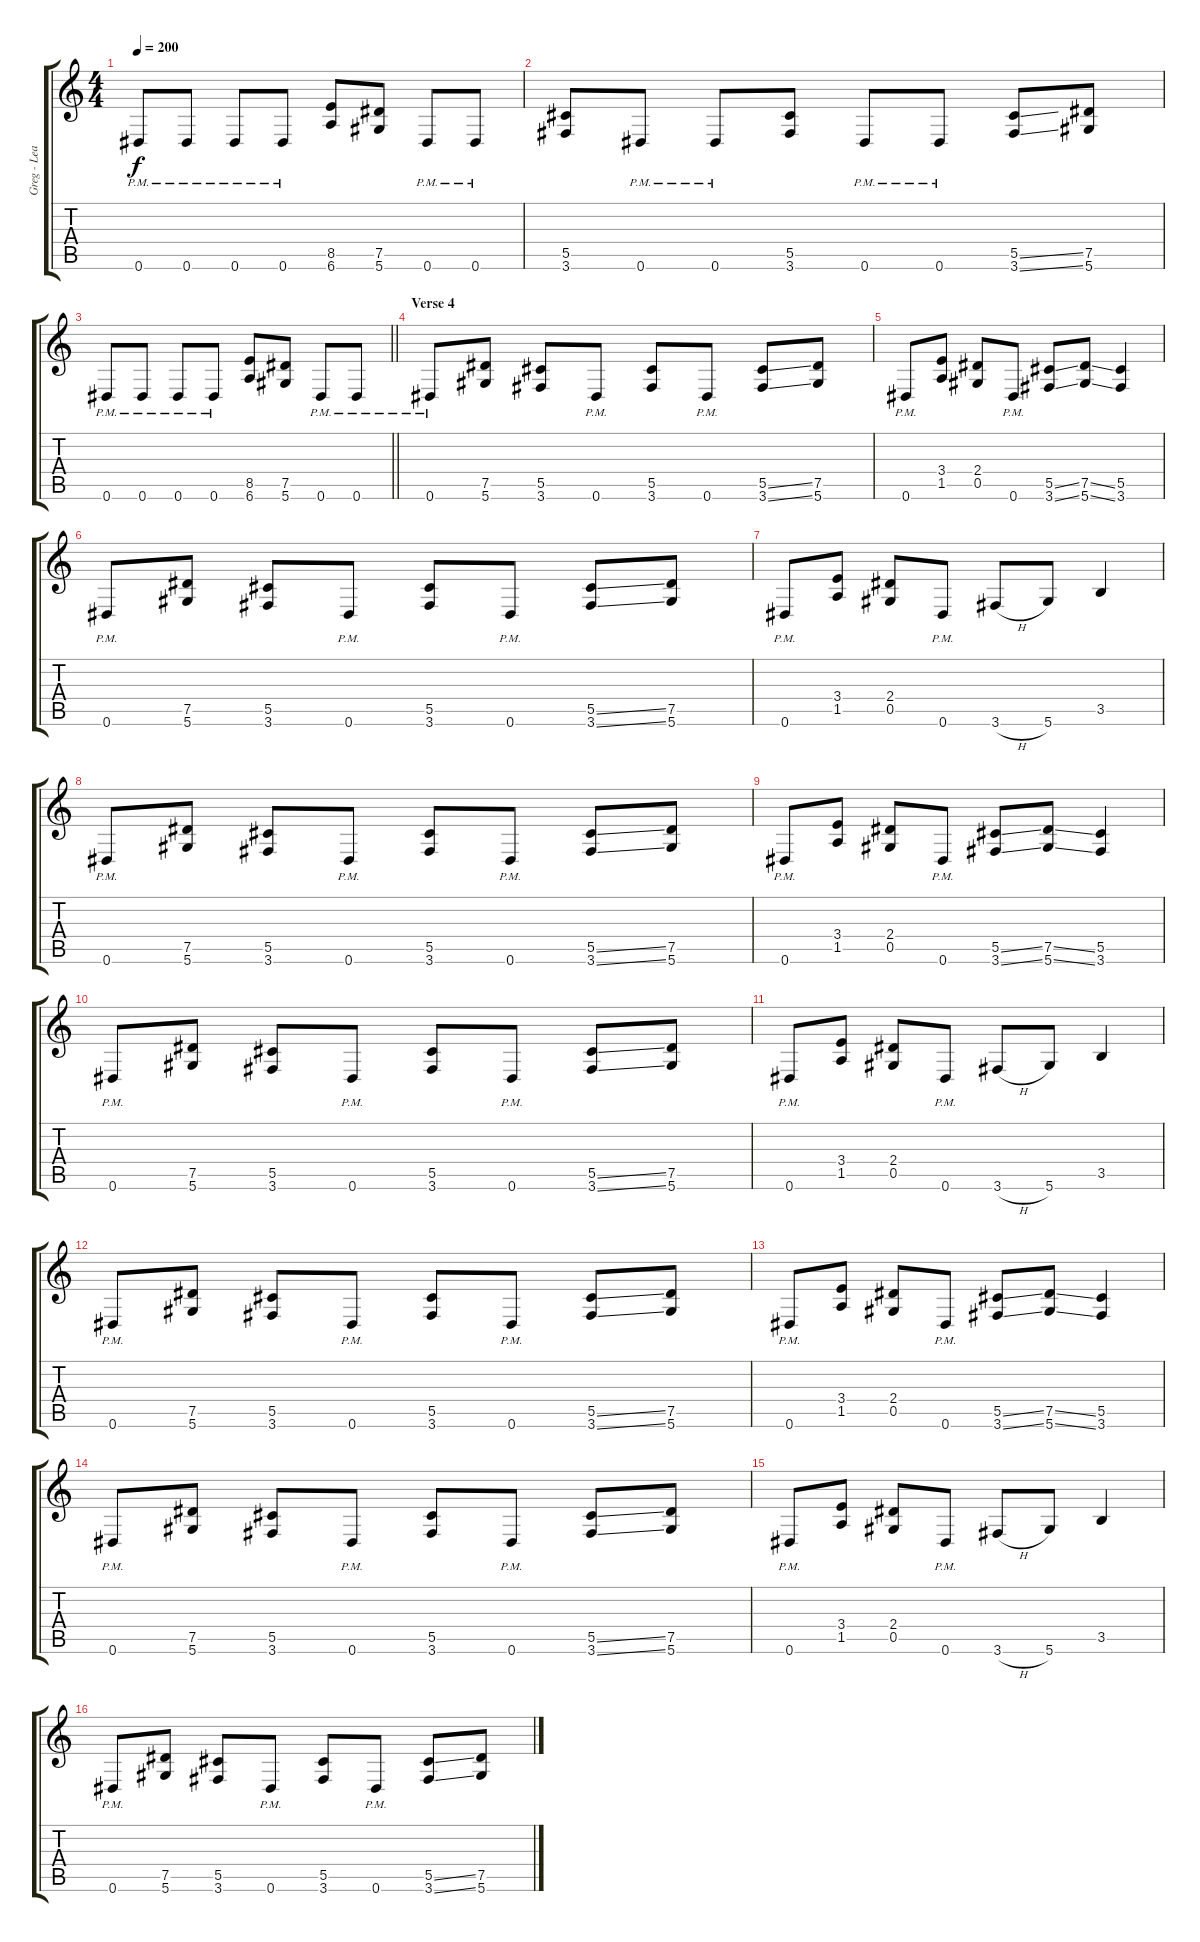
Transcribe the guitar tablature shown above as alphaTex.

\track ("Greg - Lead Guitar" "Greg - Lea") {instrument distortionguitar}
\staff {score tabs}
\tuning (Eb4 Bb3 Gb3 Db3 Ab2 Eb2) {hide}
\ts (4 4)
\tempo 200
\clef g2
\ks c
0.6{pm}.8{dy f} 0.6{pm}.8 0.6{pm}.8 0.6{pm}.8 (8.5 6.6).8 (7.5 5.6).8 0.6{pm}.8 0.6{pm}.8 |
(5.5 3.6).8 0.6{pm}.8 0.6{pm}.8 (5.5 3.6).8 0.6{pm}.8 0.6{pm}.8 (5.5{ss} 3.6{ss}).8 (7.5 5.6).8 |
\barLineRight lightlight
0.6{pm}.8 0.6{pm}.8 0.6{pm}.8 0.6{pm}.8 (8.5 6.6).8 (7.5 5.6).8 0.6{pm}.8 0.6{pm}.8 |
\section ("" "Verse 4")
0.6{pm}.8 (7.5 5.6).8 (5.5 3.6).8 0.6{pm}.8 (5.5 3.6).8 0.6{pm}.8 (5.5{ss} 3.6{ss}).8 (7.5 5.6).8 |
0.6{pm}.8 (3.4 1.5).8 (2.4 0.5).8 0.6{pm}.8 (5.5{ss} 3.6{ss}).8 (7.5{ss} 5.6{ss}).8 (5.5 3.6).4 |
0.6{pm}.8 (7.5 5.6).8 (5.5 3.6).8 0.6{pm}.8 (5.5 3.6).8 0.6{pm}.8 (5.5{ss} 3.6{ss}).8 (7.5 5.6).8 |
0.6{pm}.8 (3.4 1.5).8 (2.4 0.5).8 0.6{pm}.8 3.6{h}.8 5.6.8 3.5.4 |
0.6{pm}.8 (7.5 5.6).8 (5.5 3.6).8 0.6{pm}.8 (5.5 3.6).8 0.6{pm}.8 (5.5{ss} 3.6{ss}).8 (7.5 5.6).8 |
0.6{pm}.8 (3.4 1.5).8 (2.4 0.5).8 0.6{pm}.8 (5.5{ss} 3.6{ss}).8 (7.5{ss} 5.6{ss}).8 (5.5 3.6).4 |
0.6{pm}.8 (7.5 5.6).8 (5.5 3.6).8 0.6{pm}.8 (5.5 3.6).8 0.6{pm}.8 (5.5{ss} 3.6{ss}).8 (7.5 5.6).8 |
0.6{pm}.8 (3.4 1.5).8 (2.4 0.5).8 0.6{pm}.8 3.6{h}.8 5.6.8 3.5.4 |
0.6{pm}.8 (7.5 5.6).8 (5.5 3.6).8 0.6{pm}.8 (5.5 3.6).8 0.6{pm}.8 (5.5{ss} 3.6{ss}).8 (7.5 5.6).8 |
0.6{pm}.8 (3.4 1.5).8 (2.4 0.5).8 0.6{pm}.8 (5.5{ss} 3.6{ss}).8 (7.5{ss} 5.6{ss}).8 (5.5 3.6).4 |
0.6{pm}.8 (7.5 5.6).8 (5.5 3.6).8 0.6{pm}.8 (5.5 3.6).8 0.6{pm}.8 (5.5{ss} 3.6{ss}).8 (7.5 5.6).8 |
0.6{pm}.8 (3.4 1.5).8 (2.4 0.5).8 0.6{pm}.8 3.6{h}.8 5.6.8 3.5.4 |
0.6{pm}.8 (7.5 5.6).8 (5.5 3.6).8 0.6{pm}.8 (5.5 3.6).8 0.6{pm}.8 (5.5{ss} 3.6{ss}).8 (7.5 5.6).8
